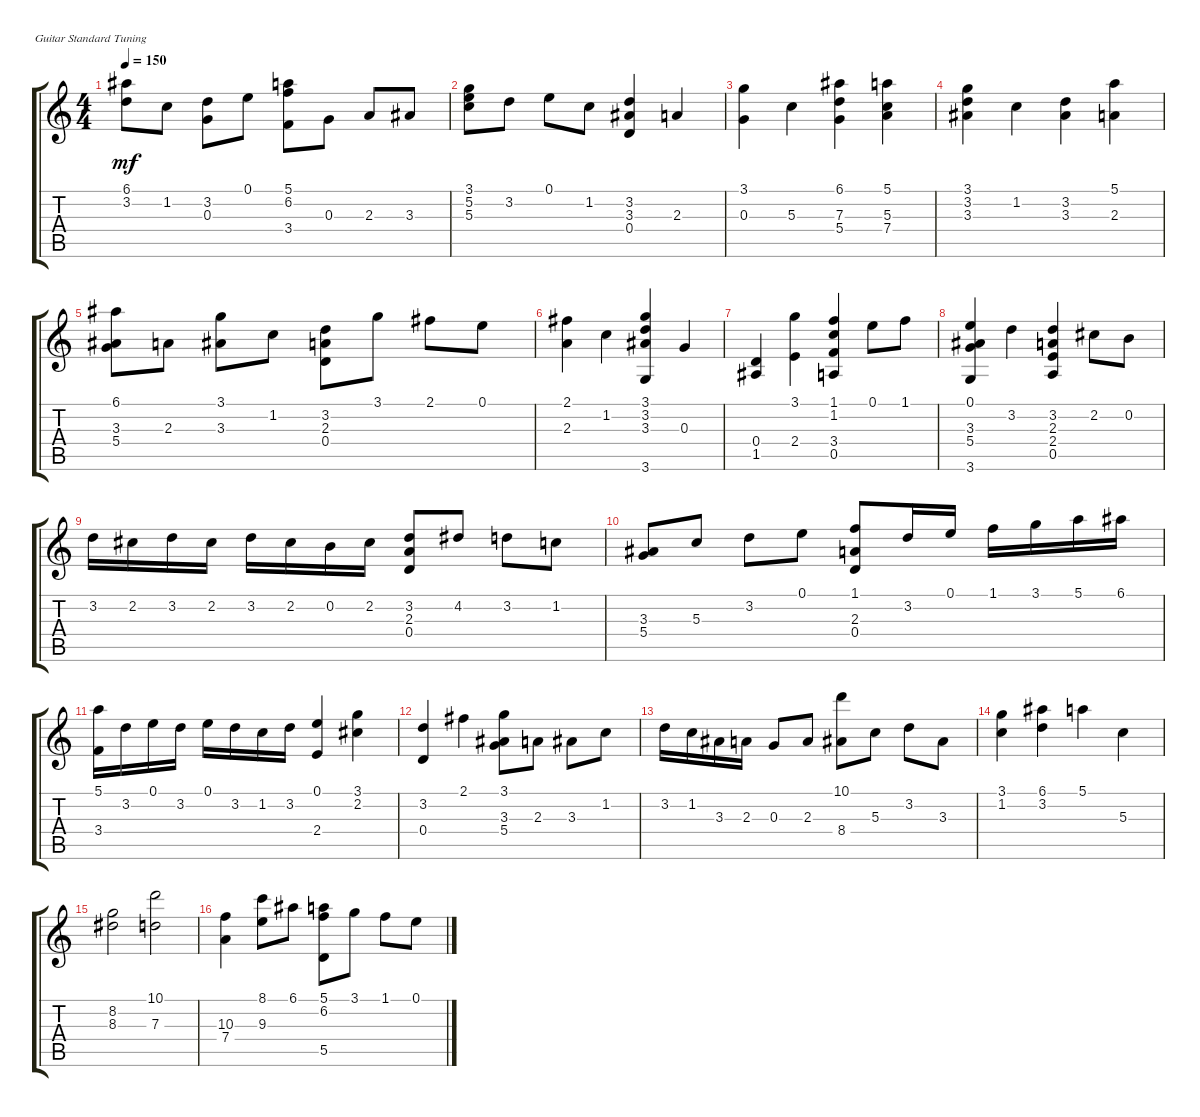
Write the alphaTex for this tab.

\defaultSystemsLayout 4
\bracketExtendMode groupsimilarinstruments
\firstSystemTrackNameOrientation horizontal
\otherSystemsTrackNameOrientation horizontal
\track "" {instrument acousticguitarnylon}
\staff {score tabs}
\tuning (E4 B3 G3 D3 A2 E2)
\ts (4 4)
\tempo 150
\clef g2
\ks c
(6.1 3.2).8{dy mf} 1.2.8 (3.2 0.3).8 0.1.8 (5.1 6.2 3.4).8 0.3.8 2.3.8 3.3.8 |
(5.2 3.1 5.3).8 3.2.8 0.1.8 1.2.8 (0.4 3.2 3.3).4 2.3.4 |
(0.3 3.1).4 5.3.4 (6.1 7.3 5.4).4 (5.1 5.3 7.4).4 |
(3.2 3.3 3.1).4 1.2.4 (3.2 3.3).4 (5.1 2.3).4 |
(3.3 6.1 5.4).8 2.3.8 (3.3 3.1).8 1.2.8 (0.4 3.2 2.3).8 3.1.8 2.1.8 0.1.8 |
(2.1 2.3).4 1.2.4 (3.1 3.2 3.3 3.6).4 0.3.4 |
(0.4 1.5).4 (3.1 2.4).4 (1.1 1.2 3.4 0.5).4 0.1.8 1.1.8 |
(0.1 3.3 5.4 3.6).4 3.2.4 (3.2 2.3 2.4 0.5).4 2.2.8 0.2.8 |
3.2.16 2.2.16 3.2.16 2.2.16 3.2.16 2.2.16 0.2.16 2.2.16 (3.2 2.3 0.4).8 4.2.8 3.2.8 1.2.8 |
(3.3 5.4).8 5.3.8 3.2.8 0.1.8 (1.1 2.3 0.4).8 3.2.16 0.1.16 1.1.16 3.1.16 5.1.16 6.1.16 |
(5.1 3.4).16 3.2.16 0.1.16 3.2.16 0.1.16 3.2.16 1.2.16 3.2.16 (0.1 2.4).4 (3.1 2.2).4 |
(3.2 0.4).4 2.1.4 (3.1 3.3 5.4).8 2.3.8 3.3.8 1.2.8 |
3.2.16 1.2.16 3.3.16 2.3.16 0.3.8 2.3.8 (10.1 8.4).8 5.3.8 3.2.8 3.3.8 |
(3.1 1.2).4 (3.2 6.1).4 5.1.4 5.3.4 |
(8.2 8.3).2 (10.1 7.3).2 |
(10.3 7.4).4 (8.1 9.3).8 6.1.8 (5.1 6.2 5.5).8 3.1.8 1.1.8 0.1.8
